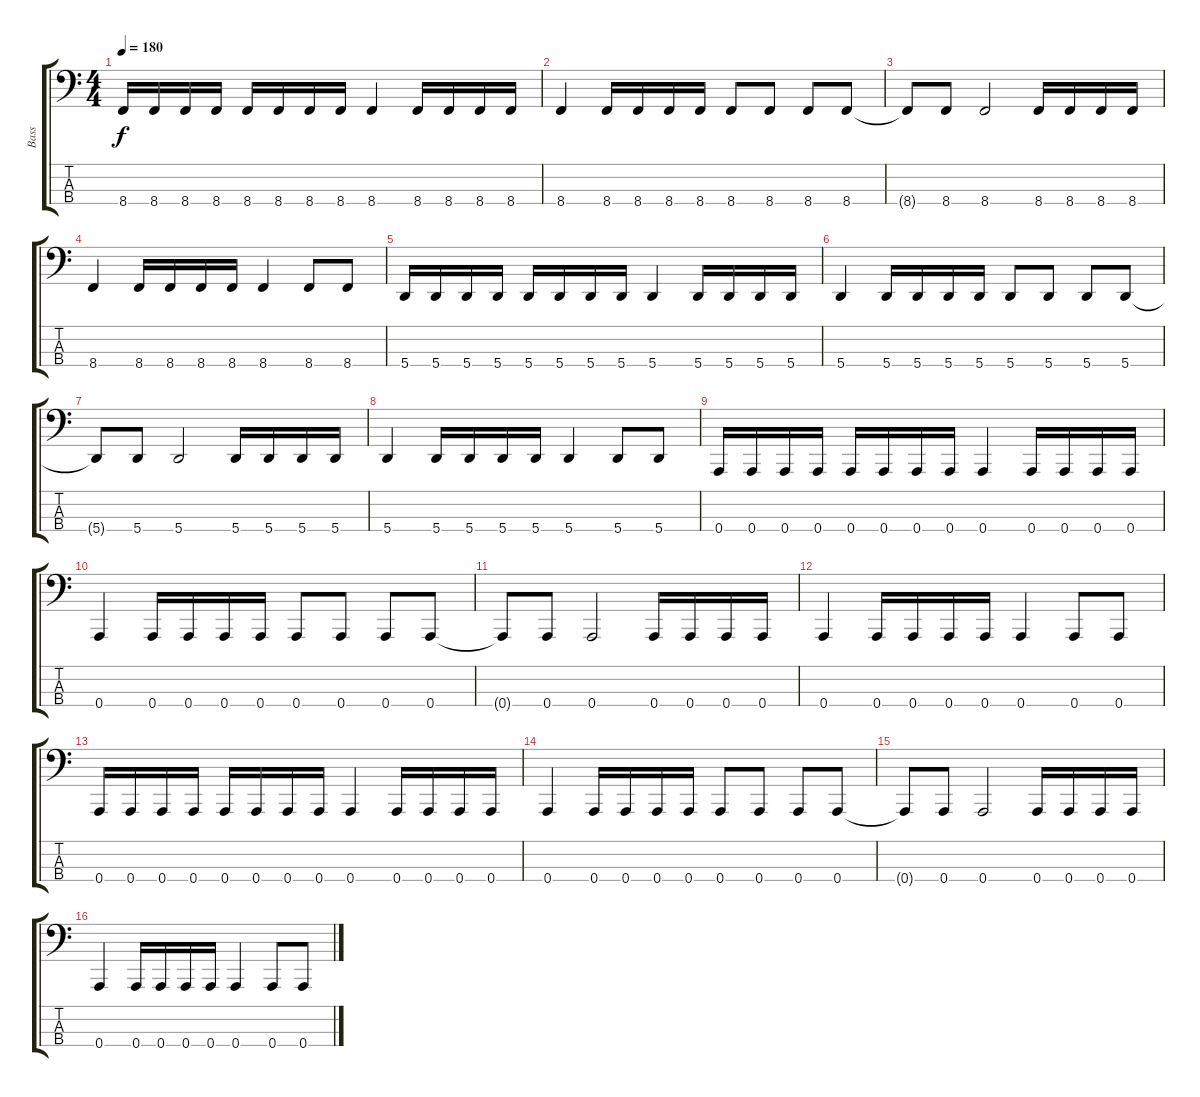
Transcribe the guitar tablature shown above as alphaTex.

\track ("Bass" "Bass") {instrument electricbasspick}
\staff {score tabs}
\tuning (D2 A1 E1 A0) {hide}
\ts (4 4)
\tempo 180
\clef f4
\ks c
8.4.16{dy f} 8.4.16 8.4.16 8.4.16 8.4.16 8.4.16 8.4.16 8.4.16 8.4.4 8.4.16 8.4.16 8.4.16 8.4.16 |
8.4.4 8.4.16 8.4.16 8.4.16 8.4.16 8.4.8 8.4.8 8.4.8 8.4.8 |
8.4{t}.8 8.4.8 8.4.2 8.4.16 8.4.16 8.4.16 8.4.16 |
8.4.4 8.4.16 8.4.16 8.4.16 8.4.16 8.4.4 8.4.8 8.4.8 |
5.4.16 5.4.16 5.4.16 5.4.16 5.4.16 5.4.16 5.4.16 5.4.16 5.4.4 5.4.16 5.4.16 5.4.16 5.4.16 |
5.4.4 5.4.16 5.4.16 5.4.16 5.4.16 5.4.8 5.4.8 5.4.8 5.4.8 |
5.4{t}.8 5.4.8 5.4.2 5.4.16 5.4.16 5.4.16 5.4.16 |
5.4.4 5.4.16 5.4.16 5.4.16 5.4.16 5.4.4 5.4.8 5.4.8 |
0.4.16 0.4.16 0.4.16 0.4.16 0.4.16 0.4.16 0.4.16 0.4.16 0.4.4 0.4.16 0.4.16 0.4.16 0.4.16 |
0.4.4 0.4.16 0.4.16 0.4.16 0.4.16 0.4.8 0.4.8 0.4.8 0.4.8 |
0.4{t}.8 0.4.8 0.4.2 0.4.16 0.4.16 0.4.16 0.4.16 |
0.4.4 0.4.16 0.4.16 0.4.16 0.4.16 0.4.4 0.4.8 0.4.8 |
0.4.16 0.4.16 0.4.16 0.4.16 0.4.16 0.4.16 0.4.16 0.4.16 0.4.4 0.4.16 0.4.16 0.4.16 0.4.16 |
0.4.4 0.4.16 0.4.16 0.4.16 0.4.16 0.4.8 0.4.8 0.4.8 0.4.8 |
0.4{t}.8 0.4.8 0.4.2 0.4.16 0.4.16 0.4.16 0.4.16 |
0.4.4 0.4.16 0.4.16 0.4.16 0.4.16 0.4.4 0.4.8 0.4.8
